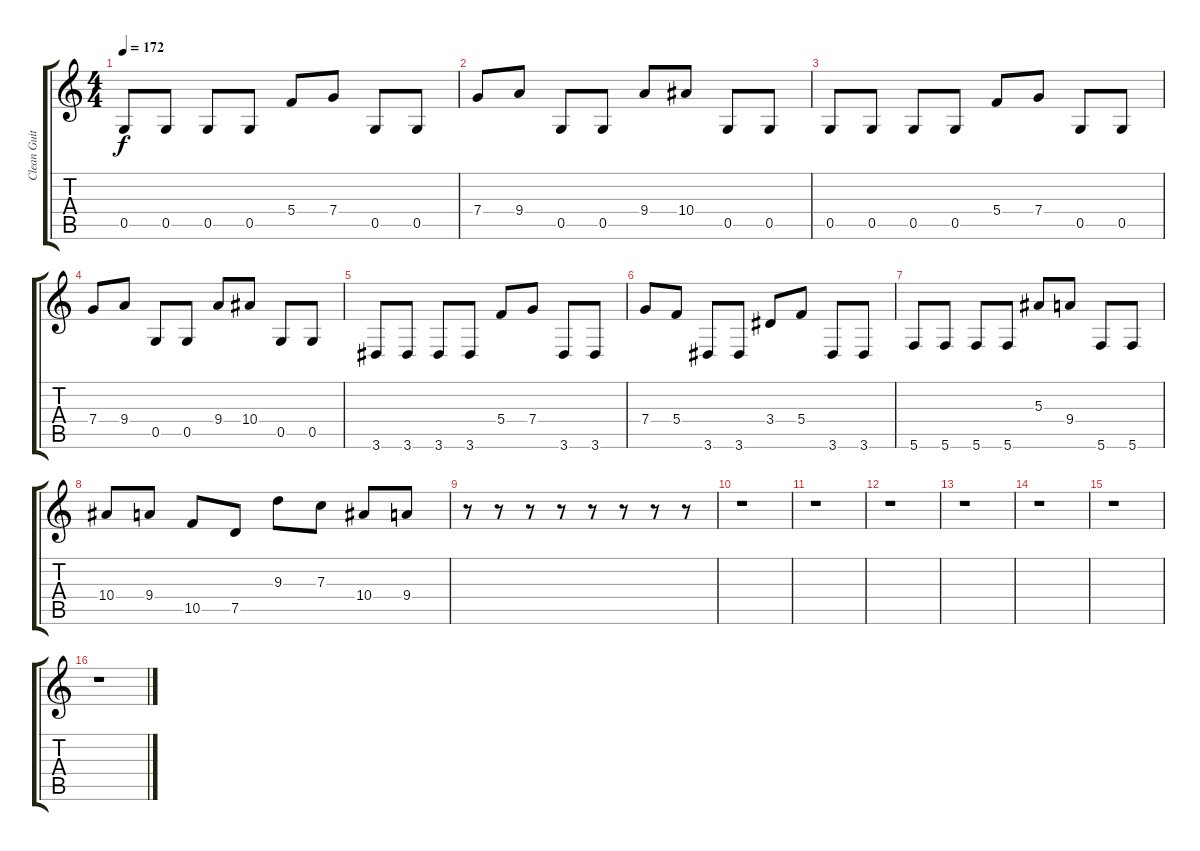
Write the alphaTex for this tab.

\track ("Clean Guitar " "Clean Guit") {instrument electricguitarjazz}
\staff {score tabs}
\tuning (D4 A3 F3 C3 G2 C2) {hide}
\ts (4 4)
\tempo 172
\clef g2
\ks c
0.5.8{dy f instrument electricguitarjazz} 0.5.8 0.5.8 0.5.8 5.4.8 7.4.8 0.5.8 0.5.8 |
7.4.8 9.4.8 0.5.8 0.5.8 9.4.8 10.4.8 0.5.8 0.5.8 |
0.5.8 0.5.8 0.5.8 0.5.8 5.4.8 7.4.8 0.5.8 0.5.8 |
7.4.8 9.4.8 0.5.8 0.5.8 9.4.8 10.4.8 0.5.8 0.5.8 |
3.6.8 3.6.8 3.6.8 3.6.8 5.4.8 7.4.8 3.6.8 3.6.8 |
7.4.8 5.4.8 3.6.8 3.6.8 3.4.8 5.4.8 3.6.8 3.6.8 |
5.6.8 5.6.8 5.6.8 5.6.8 5.3.8 9.4.8 5.6.8 5.6.8 |
10.4.8 9.4.8 10.5.8 7.5.8 9.3.8 7.3.8 10.4.8 9.4.8 |
r.8 r.8 r.8 r.8 r.8 r.8 r.8 r.8 |
r.1 |
r.1 |
r.1 |
r.1 |
r.1 |
r.1 |
r.1
